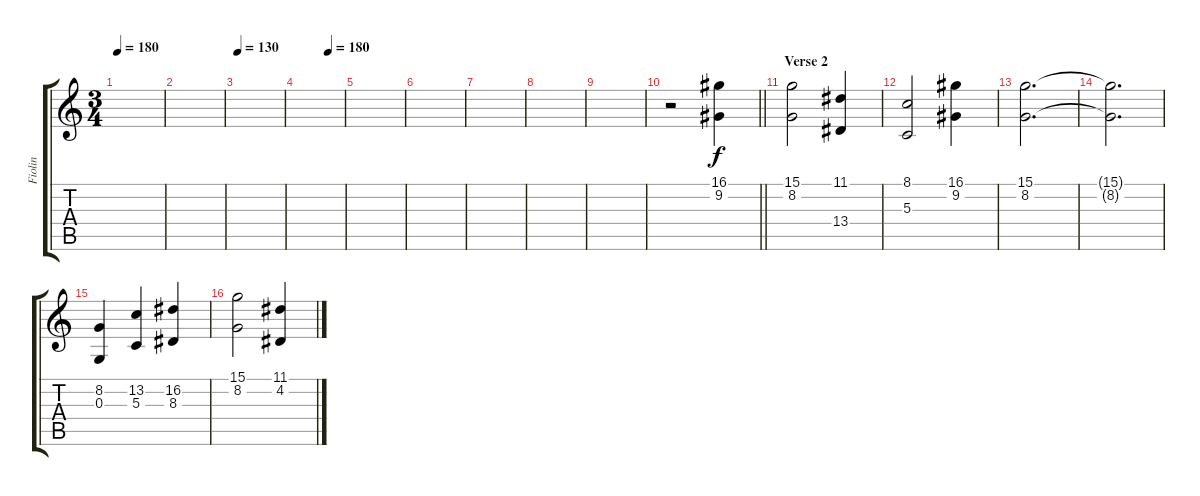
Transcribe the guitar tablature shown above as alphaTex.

\track ("Fiolin" "Fiolin") {instrument stringensemble1}
\staff {score tabs}
\tuning (E4 B3 G3 D3 A2 E2) {hide}
\ts (3 4)
\tempo 180
\clef g2
\ks c
|
|
\tempo 130
|
\tempo (180 0.6666666666666666)
|
|
|
|
|
|
\barLineRight lightlight
r.2 (16.1 9.2).4 |
\section ("" "Verse 2")
(15.1 8.2).2 (11.1 13.4).4 |
(8.1 5.3).2 (16.1 9.2).4 |
(15.1 8.2).2{d} |
(15.1{t} 8.2{t}).2{d} |
(8.2 0.3).4 (13.2 5.3).4 (16.2 8.3).4 |
(15.1 8.2).2 (11.1 4.2).4
